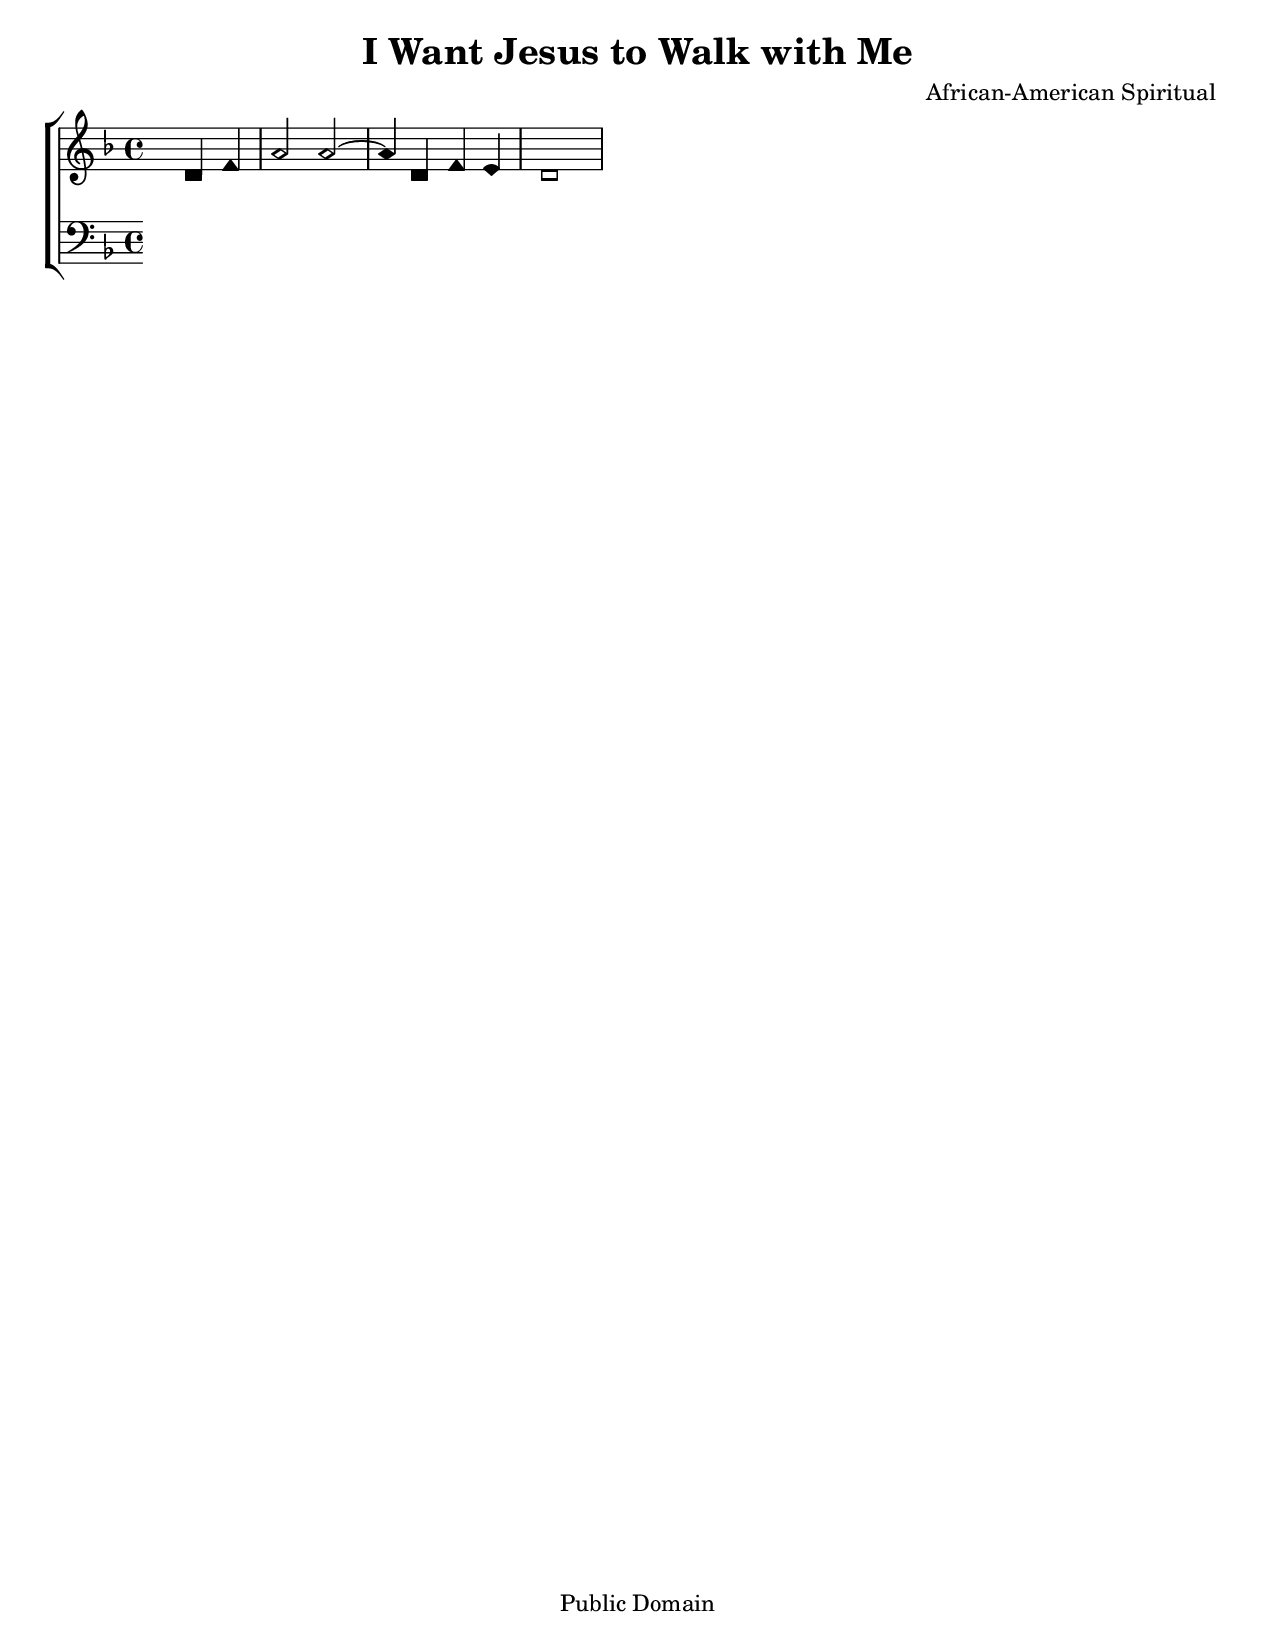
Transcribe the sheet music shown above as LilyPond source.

\version "2.18.2"

\header {
 	title = "I Want Jesus to Walk with Me"
 	composer = "African-American Spiritual"
 	poet = ""
	%meter = ""
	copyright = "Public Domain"
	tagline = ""
}


\paper {
	#(set-paper-size "letter")
	indent = 0
  	%page-count = #1
	print-page-number = "false"
}


global = {
 	\key f \major
 	\time 4/4
	\aikenHeads
  	\huge
	\set Timing.beamExceptions = #'()
	\set Timing.baseMoment = #(ly:make-moment 1/4)
	\set Timing.beatStructure = #'(1 1 1 1)
  	\override Score.BarNumber.break-visibility = ##(#f #f #f)
 	\set Staff.midiMaximumVolume = #1.0
 	\partial 2
}


lead = {
	\set Staff.midiMinimumVolume = #3.0
}


soprano = \relative c'' {
 	\global
	d,4 f a2 a2~ a4 d, f e d1
}


alto = \relative c' {
	\global
}


tenor = \relative c' {
	\global
	\clef "bass"
}


bass = \relative c {
	\global
	\clef "bass"
}


% Some useful characters: – — “ ” ‘ ’


verseOne = \lyricmode {
	\set stanza = "1."
}


verseTwo = \lyricmode {
	\set stanza = "2."
}


verseThree = \lyricmode {
	\set stanza = "3."
}


verseFour = \lyricmode {
	\set stanza = "4."
}


\score{
	\new ChoirStaff <<
		\new Staff \with {midiInstrument = #"acoustic grand"} <<
			\new Voice = "soprano" {\voiceOne \soprano}
			\new Voice = "alto" {\voiceTwo \alto}
		>>
		
		\new Lyrics {
			\lyricsto "soprano" \verseOne
		}
		\new Lyrics {
			\lyricsto "soprano" \verseTwo
		}
		\new Lyrics {
			\lyricsto "soprano" \verseThree
		}
		\new Lyrics {
			\lyricsto "soprano" \verseFour
		}
		
		\new Staff  \with {midiInstrument = #"acoustic grand"}<<
			\new Voice = "tenor" {\voiceThree \tenor}
			\new Voice = "bass" {\voiceFour \bass}
		>>
		
	>>
	
	\layout{}
	\midi{
		\tempo 4 = 88
	}
}
